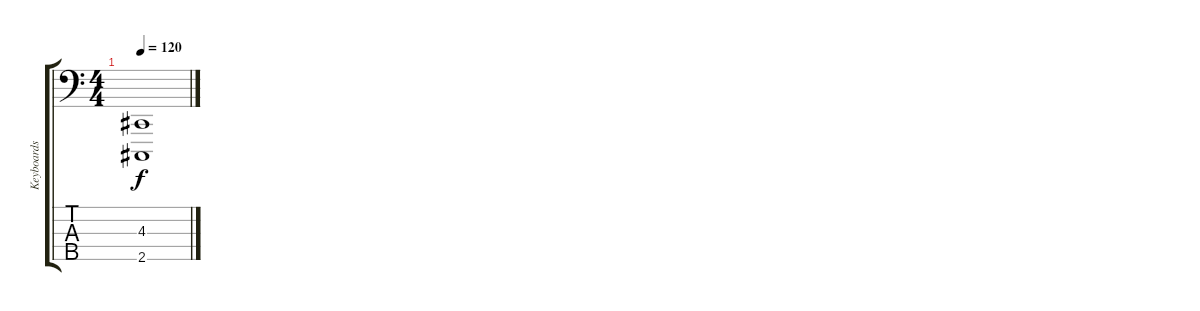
\track ("Keyboards" "Keyboards") {instrument stringensemble1}
\staff {score tabs}
\tuning (G2 D2 A1 E1 B0) {hide}
\ts (4 4)
\tempo 120
\clef f4
\ks c
(4.3{t} 2.5{t}).1{dy f}
